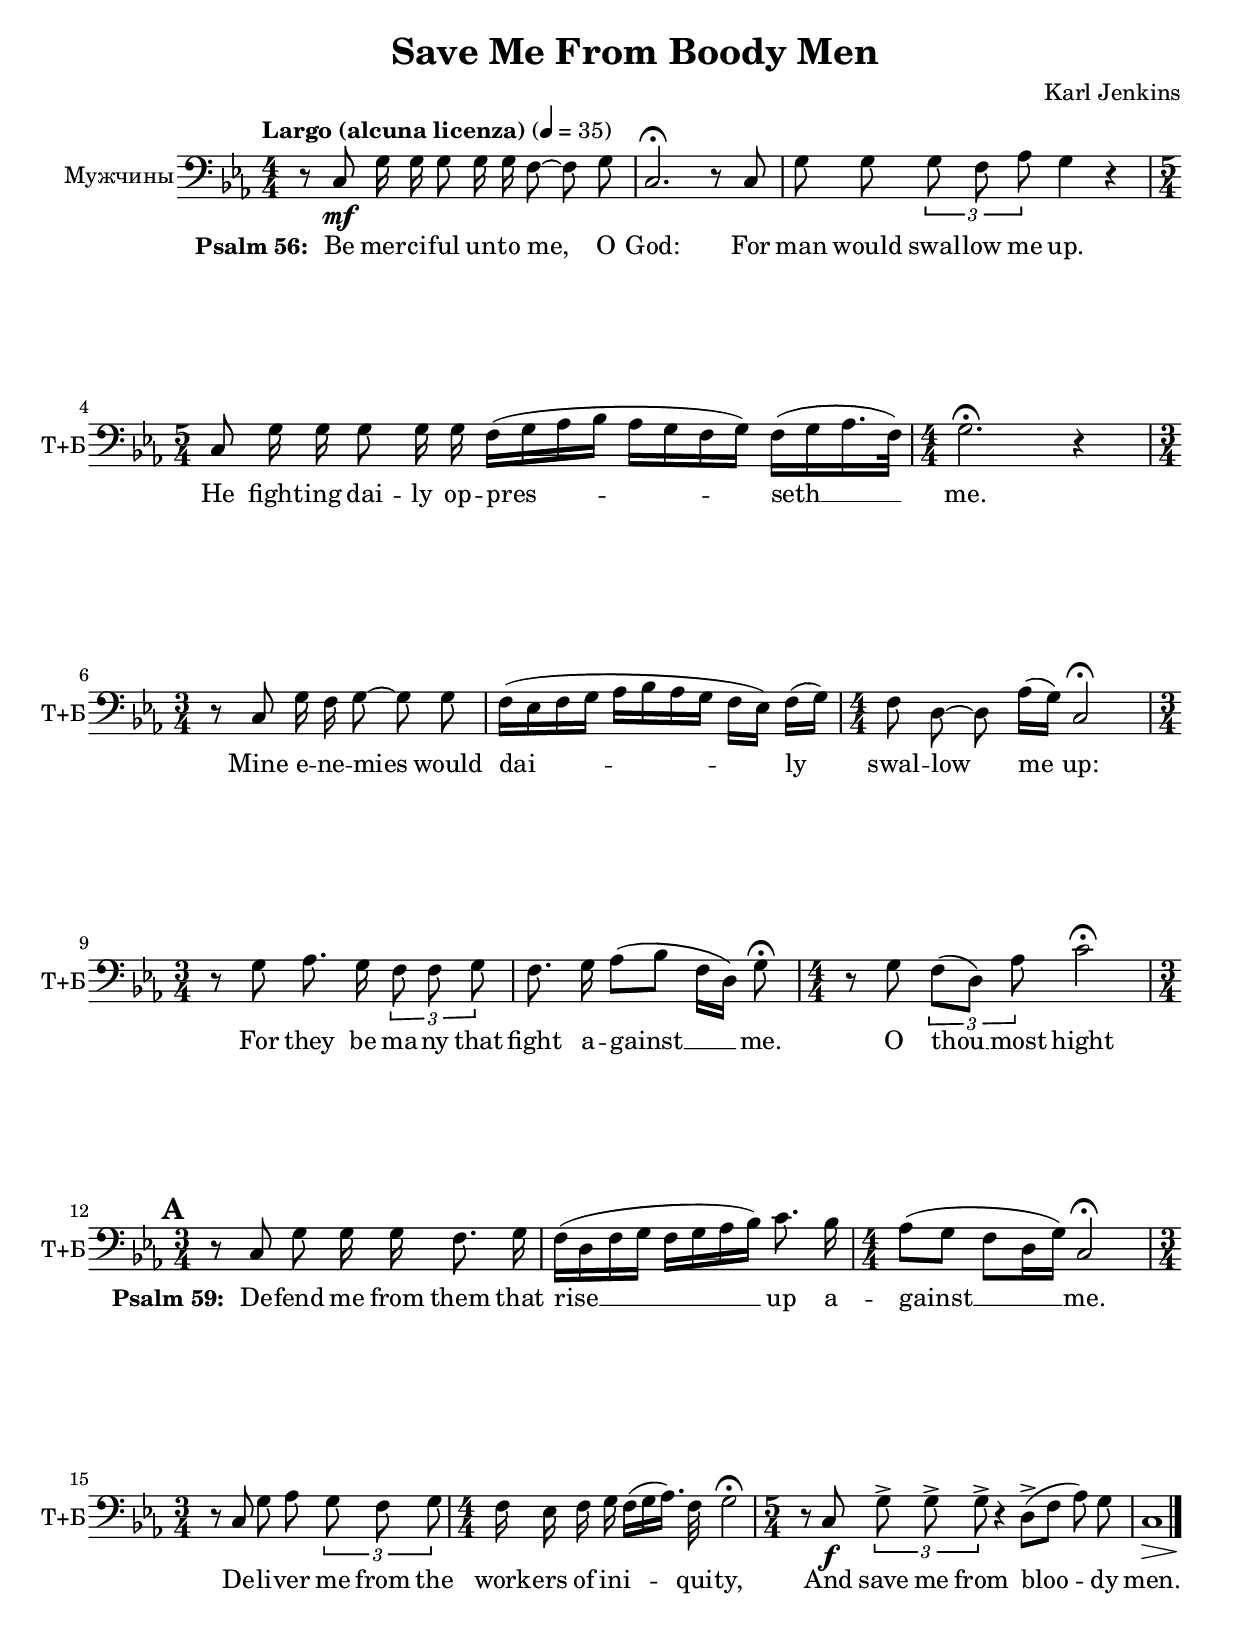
\version "2.18.2"

% закомментируйте строку ниже, чтобы получался pdf с навигацией
#(ly:set-option 'point-and-click #f)
#(ly:set-option 'midi-extension "mid")
#(set-default-paper-size "a4")
%#(set-global-staff-size 19)

\header {
  title = "Save Me From Boody Men"
  composer = "Karl Jenkins"
  % Удалить строку версии LilyPond 
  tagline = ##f
}

global = {
  \key c \minor
  \time 4/4
  \numericTimeSignature
  \autoBeamOff
  \set Score.skipBars = ##t
  \set Score.markFormatter = #format-mark-box-alphabet
  %\override BreathingSign.text = \markup { \musicglyph #"scripts.tickmark" }
}

abr = { \break }
%abr = {}

pbr = {\pageBreak}

pbr={}

% вместо знака альтерации однократно пишем текст сбоку от ноты (голос)
aside =  #(define-music-function 
           (parser location  x-y text)
           (pair? markup?)
           #{
              \once \override Accidental.extra-offset = #x-y
              \once \override Accidental.stencil = #ly:text-interface::print
              \once \override Accidental.text = \markup {\rotate #90 \rounded-box \pad-x #2 #text } 
           #}
           )



tenorvoice = \relative c {
  \global
    \tempo "Largo (alcuna licenza)" 4=35
  \dynamicDown
  
   
}


bassvoice = \relative c {
  \global
  \oneVoice
   r8 c\mf g'16 g g8 g16 g f8~ f g |
   c,2.\fermata r8 c8 |
   g' g \tuplet 3/2 { g f as } g4 r |
   \time 5/4 c,8 g'16 g g8 g16 g f16[( g as bes] as[ g f g]) f[( g as16. f32]) |
   \time 4/4 g2.\fermata r4 |
   \time 3/4 r8 c, g'16 f g8~ g g |
   f16[( es f g] as[ bes as g] f[ es]) f[( g]) |
   \time 4/4 f8 d~ d as'16[( g]) c,2\fermata |
   \time 3/4 r8 g' as8. g16 \tuplet 3/2 { f8 f g } |
   
   f8. g16 as8[( bes] f16[ d]) g8\fermata |
   \time 4/4 r8 g \tuplet 3/2 { f[( d]) as' } c2\fermata | \break
   \mark \default
   \time 3/4 r8 c,8 g' g16 g f8. g16 |
   f[( d f g] f[ g as bes]) c8. bes16 |
   \time 4/4 as8[( g] f[ d16 g]) c,2\fermata |
   \time 3/4
   r8 c8 g' as \tuplet 3/2 { g f g } |
   \time 4/4 f16 es f g f[( g as16.]) f32 g2\fermata |
   \time 5/4 r8 c,\f \tuplet 3/2 { g'8-> g-> g-> } r4 d8->[( f] as) g |
   << c,1 { s8\> s2. s8\! } >> \bar "|."
 
}

ijLyrics = {
  \override Lyrics.LyricText #'font-shape = #'italic
}

normalLyrics = {
  \revert Lyrics.LyricText #'font-shape
}

lyricsbass = \lyricmode {
 \set stanza = "Psalm 56: "Be mer -- ci -- ful un -- to me, O God:
 For man would swal -- low me up.
 He fight -- ing dai -- ly op -- pres -- seth __ me.
 Mine e -- ne -- mies would dai -- ly swal -- low me up:
 For they be ma -- ny that
 fight a -- gainst __ me.
 O thou __ most hight
 \set stanza = "Psalm 59: " De -- fend me from them that rise __ up a -- gainst __ me.
 De -- li -- ver me from the work -- ers of in -- i -- qui -- ty,
 And save me from bloo -- dy men.
}


\bookpart {
  \paper {
  top-margin = 15
  left-margin = 15
  right-margin = 10
  bottom-margin = 15
  indent = 15
%  ragged-bottom = ##f
  
%  ragged-last =  ##f
ragged-last-bottom =  ##f
  
}
\score {
  %  \transpose c bes {
    \new ChoirStaff <<
      \new Staff = "downstaff" \with {
        instrumentName = \markup { \right-column { "Мужчины" } }
        shortInstrumentName = \markup { \right-column { "Т+Б" } }
        midiInstrument = "voice oohs"
      } <<
        \new Voice = "tenor" { \voiceOne \clef bass \tenorvoice }
        \new Voice = "bass" { \voiceTwo \bassvoice }
      >>
      \new Lyrics \lyricsto "bass" { \lyricsbass }
    >>
    %  }  % transposeµ
  \layout { 
    \context {
      \Score
    }
    \context {
      \Staff \RemoveEmptyStaves
      \override VerticalAxisGroup.remove-first = ##t
    }
  %Metronome_mark_engraver
  }
  \midi {
    \tempo 4=65
  }
}
}

